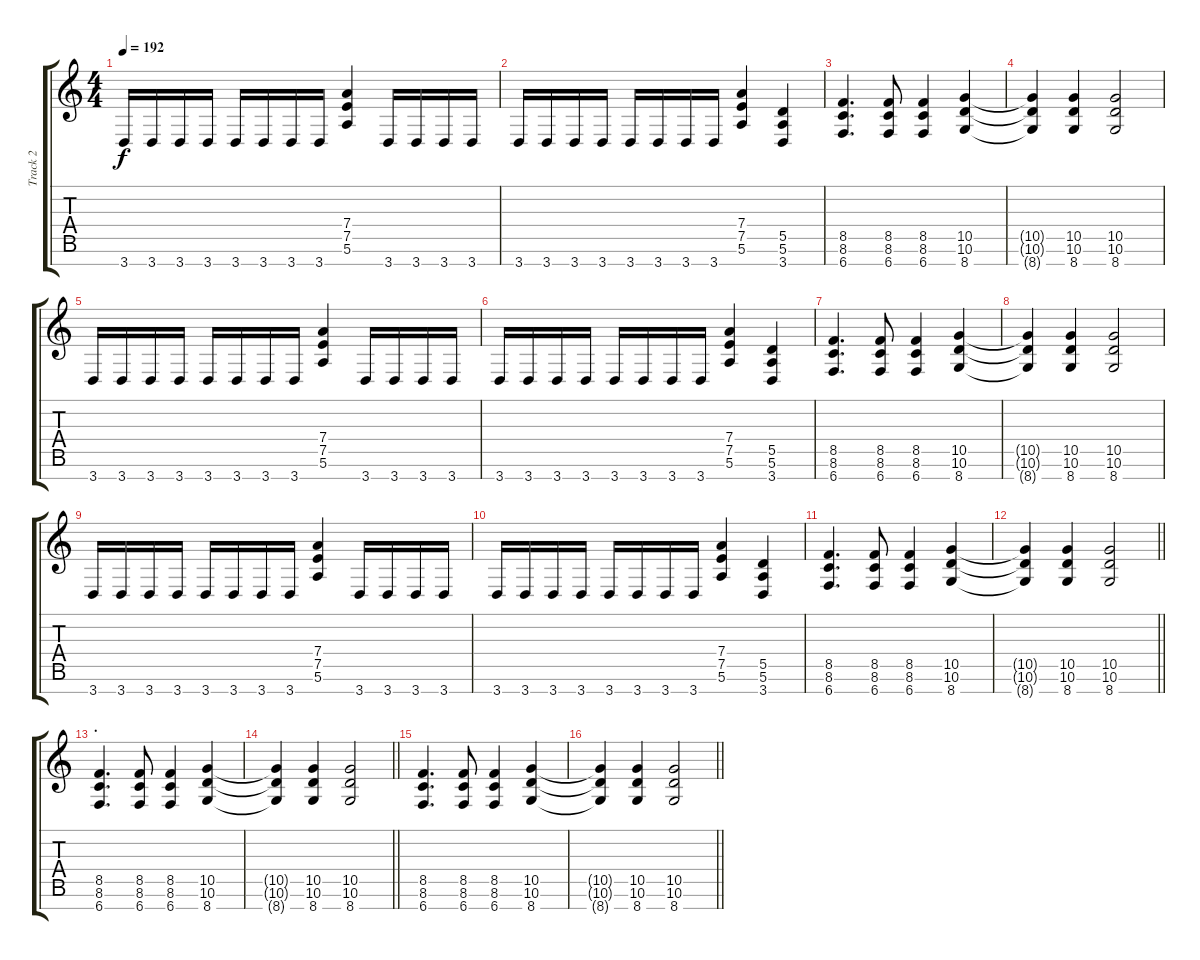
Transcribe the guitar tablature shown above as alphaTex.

\track ("Track 2" "Track 2") {instrument distortionguitar}
\staff {score tabs}
\tuning (E4 B3 G3 D3 A2 E2 B1) {hide}
\ts (4 4)
\tempo 192
\clef g2
\ks c
3.7.16{dy f} 3.7.16 3.7.16 3.7.16 3.7.16 3.7.16 3.7.16 3.7.16 (7.4 7.5 5.6).4 3.7.16 3.7.16 3.7.16 3.7.16 |
3.7.16 3.7.16 3.7.16 3.7.16 3.7.16 3.7.16 3.7.16 3.7.16 (7.4 7.5 5.6).4 (5.5 5.6 3.7).4 |
(8.5 8.6 6.7).4{d} (8.5 8.6 6.7).8 (8.5 8.6 6.7).4 (10.5 10.6 8.7).4 |
(10.5{t} 10.6{t} 8.7{t}).4 (10.5 10.6 8.7).4 (10.5 10.6 8.7).2 |
3.7.16 3.7.16 3.7.16 3.7.16 3.7.16 3.7.16 3.7.16 3.7.16 (7.4 7.5 5.6).4 3.7.16 3.7.16 3.7.16 3.7.16 |
3.7.16 3.7.16 3.7.16 3.7.16 3.7.16 3.7.16 3.7.16 3.7.16 (7.4 7.5 5.6).4 (5.5 5.6 3.7).4 |
(8.5 8.6 6.7).4{d} (8.5 8.6 6.7).8 (8.5 8.6 6.7).4 (10.5 10.6 8.7).4 |
(10.5{t} 10.6{t} 8.7{t}).4 (10.5 10.6 8.7).4 (10.5 10.6 8.7).2 |
3.7.16 3.7.16 3.7.16 3.7.16 3.7.16 3.7.16 3.7.16 3.7.16 (7.4 7.5 5.6).4 3.7.16 3.7.16 3.7.16 3.7.16 |
3.7.16 3.7.16 3.7.16 3.7.16 3.7.16 3.7.16 3.7.16 3.7.16 (7.4 7.5 5.6).4 (5.5 5.6 3.7).4 |
(8.5 8.6 6.7).4{d} (8.5 8.6 6.7).8 (8.5 8.6 6.7).4 (10.5 10.6 8.7).4 |
\barLineRight lightlight
(10.5{t} 10.6{t} 8.7{t}).4 (10.5 10.6 8.7).4 (10.5 10.6 8.7).2 |
\section ("" ".")
(8.5 8.6 6.7).4{d} (8.5 8.6 6.7).8 (8.5 8.6 6.7).4 (10.5 10.6 8.7).4 |
\barLineRight lightlight
(10.5{t} 10.6{t} 8.7{t}).4 (10.5 10.6 8.7).4 (10.5 10.6 8.7).2 |
(8.5 8.6 6.7).4{d} (8.5 8.6 6.7).8 (8.5 8.6 6.7).4 (10.5 10.6 8.7).4 |
\barLineRight lightlight
(10.5{t} 10.6{t} 8.7{t}).4 (10.5 10.6 8.7).4 (10.5 10.6 8.7).2
